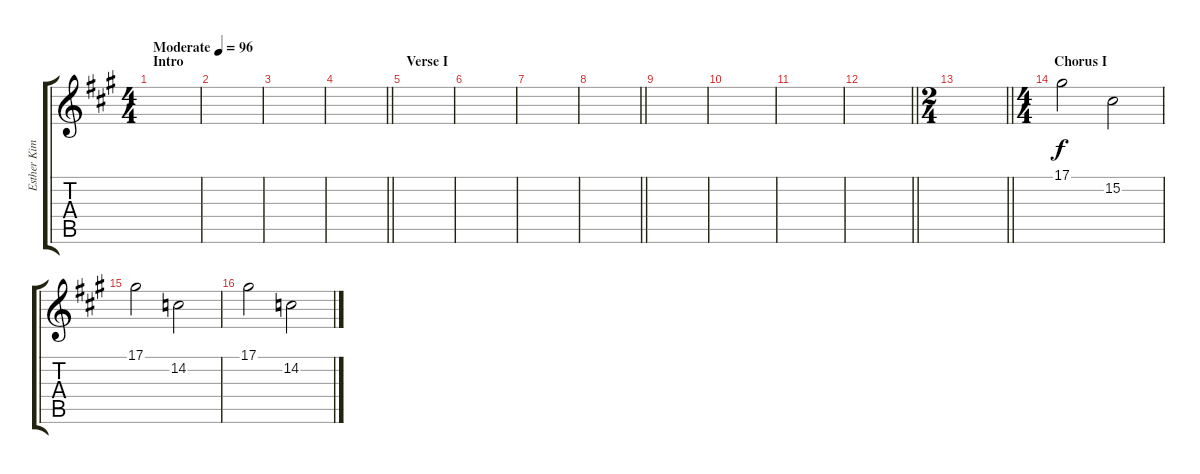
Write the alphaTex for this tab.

\track ("Esther Kim" "Esther Kim") {instrument brightacousticpiano}
\staff {score tabs}
\tuning (Eb4 Bb3 Gb3 Db3 Ab2 Eb2) {hide}
\ts (4 4)
\section ("" "Intro")
\tempo (96 "Moderate")
\clef g2
\ks a
|
|
|
\barLineRight lightlight
|
\section ("" "Verse I")
|
|
|
\barLineRight lightlight
|
|
|
|
\barLineRight lightlight
|
\ts (2 4)
\barLineRight lightlight
|
\ts (4 4)
\section ("" "Chorus I")
17.1.2 15.2.2 |
17.1.2 14.2.2 |
17.1.2 14.2.2
